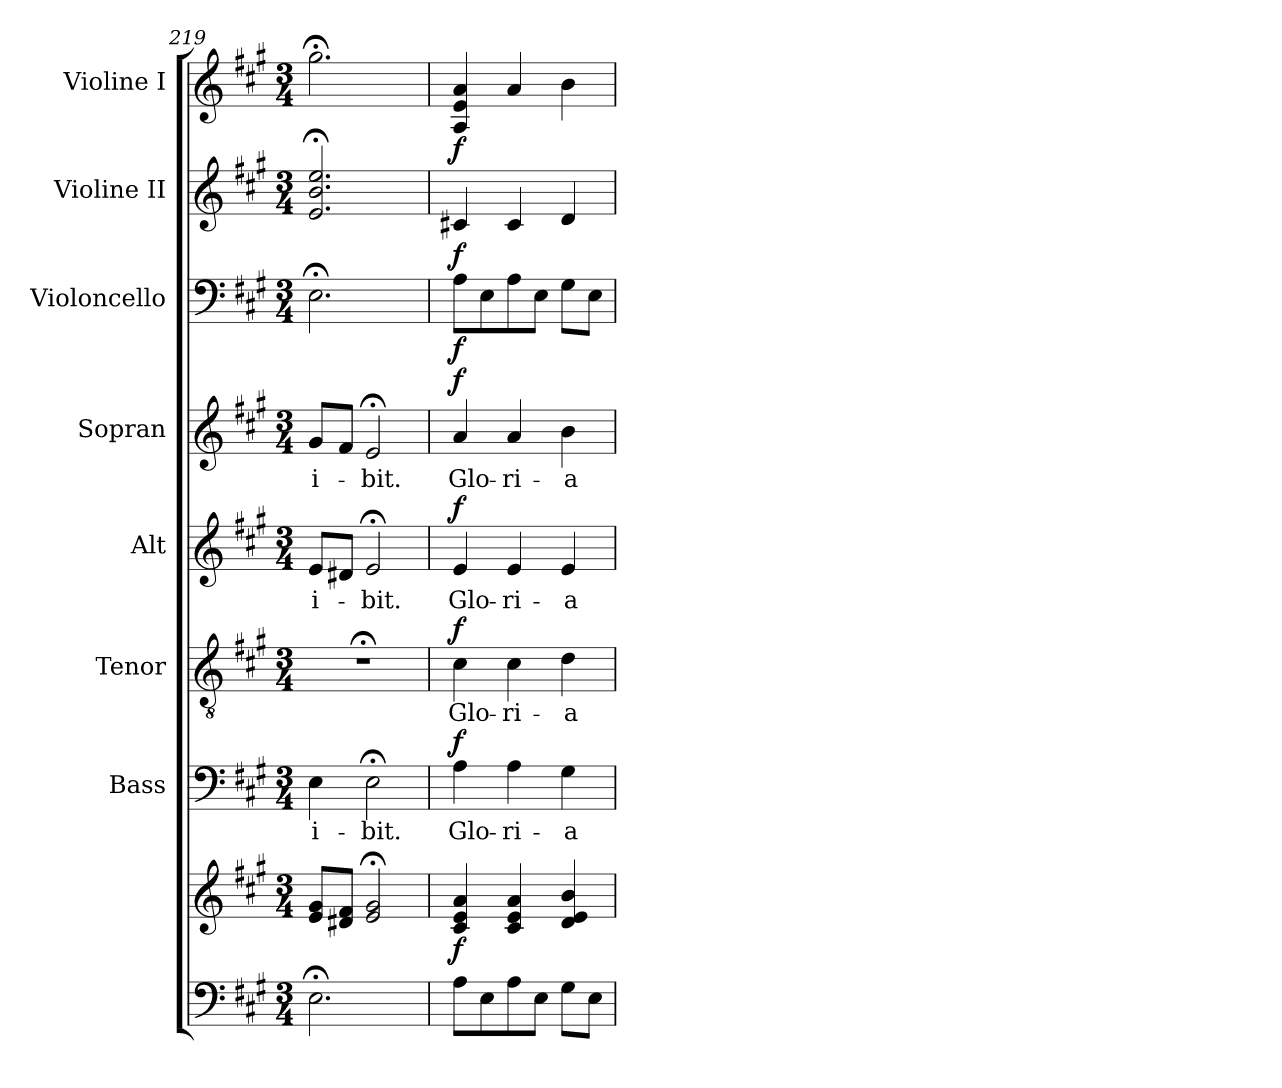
**kern	**kern	**dynam	**kern	**text	**dynam	**kern	**text	**dynam	**kern	**text	**dynam	**kern	**text	**dynam	**kern	**dynam	**kern	**dynam	**kern	**dynam
*part8	*part8	*part8	*part7	*part7	*part7	*part6	*part6	*part6	*part5	*part5	*part5	*part4	*part4	*part4	*part3	*part3	*part2	*part2	*part1	*part1
*staff9	*staff8	*staff8/9	*staff7	*staff7	*staff7	*staff6	*staff6	*staff6	*staff5	*staff5	*staff5	*staff4	*staff4	*staff4	*staff3	*staff3	*staff2	*staff2	*staff1	*staff1
*	*	*	*I"Bass	*	*	*I"Tenor	*	*	*I"Alt	*	*	*I"Sopran	*	*	*I"Violoncello	*	*I"Violine II	*	*I"Violine I	*
*	*	*	*I'B.	*	*	*I'T.	*	*	*I'A.	*	*	*I'S.	*	*	*I'Vc.	*	*I'Vl. II	*	*I'Vl. I	*
*clefF4	*clefG2	*	*clefF4	*	*	*clefGv2	*	*	*clefG2	*	*	*clefG2	*	*	*clefF4	*	*clefG2	*	*clefG2	*
*	*	*	*	*	*	*	*	*	*	*	*	*	*	*	*ITrd7c12	*	*	*	*	*
*k[f#c#g#]	*k[f#c#g#]	*	*k[f#c#g#]	*	*	*k[f#c#g#]	*	*	*k[f#c#g#]	*	*	*k[f#c#g#]	*	*	*k[f#c#g#]	*	*k[f#c#g#]	*	*k[f#c#g#]	*
*A:	*A:	*	*A:	*	*	*A:	*	*	*A:	*	*	*A:	*	*	*A:	*	*A:	*	*A:	*
*M3/4	*M3/4	*	*M3/4	*	*	*M3/4	*	*	*M3/4	*	*	*M3/4	*	*	*M3/4	*	*M3/4	*	*M3/4	*
=219	=219	=219	=219	=219	=219	=219	=219	=219	=219	=219	=219	=219	=219	=219	=219	=219	=219	=219	=219	=219
!	!	!	!	!LO:LY:b	!	!LO:N:vis=1	!	!	!	!LO:LY:b	!	!	!LO:LY:b	!	!	!	!	!	!	!
2.E;<\	8e/ 8g#/L	.	4E\	-i-	.	2.r;<	.	.	8e/L	-i-	.	8g#/L	-i-	.	2.EE;<\	.	2.e/;< 2.b/;< 2.ee/;<	.	2.gg#;<\	.
.	8d#X/ 8f#/J	.	.	.	.	.	.	.	8d#X/J	.	.	8f#/J	.	.	.	.	.	.	.	.
!	!	!	!	!LO:LY:b	!	!	!	!	!	!LO:LY:b	!	!	!LO:LY:b	!	!	!	!	!	!	!
.	2e/;< 2g#/;<	.	2E;<\	-bit.	.	.	.	.	2e;</	-bit.	.	2e;</	-bit.	.	.	.	.	.	.	.
=220	=220	=220	=220	=220	=220	=220	=220	=220	=220	=220	=220	=220	=220	=220	=220	=220	=220	=220	=220	=220
!	!	!LO:DY:b	!	!LO:LY:b	!LO:DY:a	!	!LO:LY:b	!LO:DY:a	!	!LO:LY:b	!LO:DY:a	!	!LO:LY:b	!LO:DY:a	!	!LO:DY:b	!	!LO:DY:b	!	!LO:DY:b
8A\L	4c#/ 4e/ 4a/	f	4A\	Glo-	f	4c#\	Glo-	f	4e/	Glo-	f	4a/	Glo-	f	8AA\L	f	4c#X/	f	4A/ 4e/ 4a/	f
8E\	.	.	.	.	.	.	.	.	.	.	.	.	.	.	8EE\	.	.	.	.	.
!	!	!	!	!LO:LY:b	!	!	!LO:LY:b	!	!	!LO:LY:b	!	!	!LO:LY:b	!	!	!	!	!	!	!
8A\	4c#/ 4e/ 4a/	.	4A\	-ri-	.	4c#\	-ri-	.	4e/	-ri-	.	4a/	-ri-	.	8AA\	.	4c#/	.	4a/	.
8E\J	.	.	.	.	.	.	.	.	.	.	.	.	.	.	8EE\J	.	.	.	.	.
!	!	!	!	!LO:LY:b	!	!	!LO:LY:b	!	!	!LO:LY:b	!	!	!LO:LY:b	!	!	!	!	!	!	!
8G#\L	4d/ 4e/ 4b/	.	4G#\	-a	.	4d\	-a	.	4e/	-a	.	4b\	-a	.	8GG#\L	.	4d/	.	4b\	.
8E\J	.	.	.	.	.	.	.	.	.	.	.	.	.	.	8EE\J	.	.	.	.	.
=	=	=	=	=	=	=	=	=	=	=	=	=	=	=	=	=	=	=	=	=
*-	*-	*-	*-	*-	*-	*-	*-	*-	*-	*-	*-	*-	*-	*-	*-	*-	*-	*-	*-	*-
